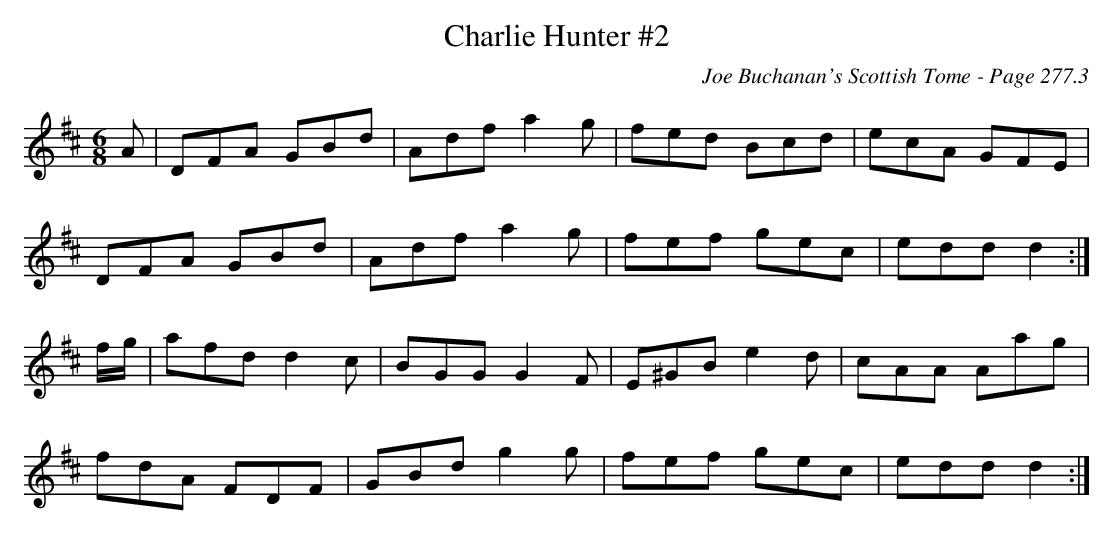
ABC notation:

X:1
T:Charlie Hunter #2
C:Joe Buchanan's Scottish Tome - Page 277.3
L:1/8
M:6/8
K:D
A | DFA GBd | Adf a2 g | fed Bcd | ecA GFE |
DFA GBd | Adf a2 g | fef gec |  edd d2 :|
f/g/ | afd d2 c | BGG G2 F | E^GB e2 d | cAA Aag |
fdA FDF | GBd g2 g | fef gec |  edd d2:|
